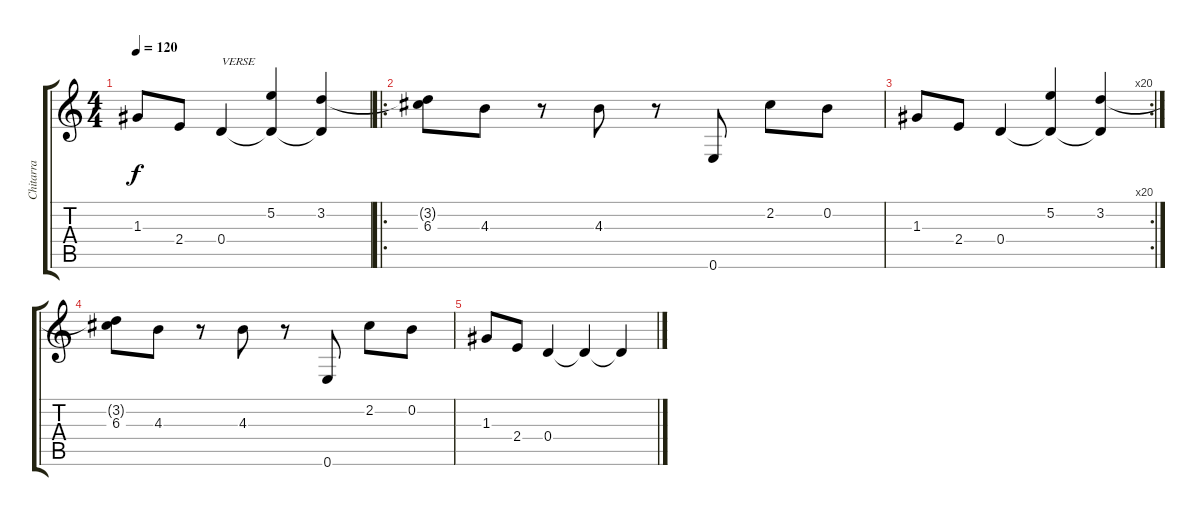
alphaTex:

\track ("Chitarra" "Chitarra") {instrument distortionguitar}
\staff {score tabs}
\tuning (E4 B3 G3 D3 A2 E2) {hide}
\ts (4 4)
\tempo 120
\clef g2
\ks c
1.3.8{dy f} 2.4.8 0.4.4{txt "VERSE"} (5.2 0.4{t}).4 (3.2 0.4{t}).4 |
\ro
(3.2{t} 6.3).8 4.3.8 r.8 4.3.8 r.8 0.6.8 2.2.8 0.2.8 |
\rc 20
1.3.8 2.4.8 0.4.4 (5.2 0.4{t}).4 (3.2 0.4{t}).4 |
(3.2{t} 6.3).8 4.3.8 r.8 4.3.8 r.8 0.6.8 2.2.8 0.2.8 |
1.3.8 2.4.8 0.4.4 0.4{t}.4 0.4{t}.4
